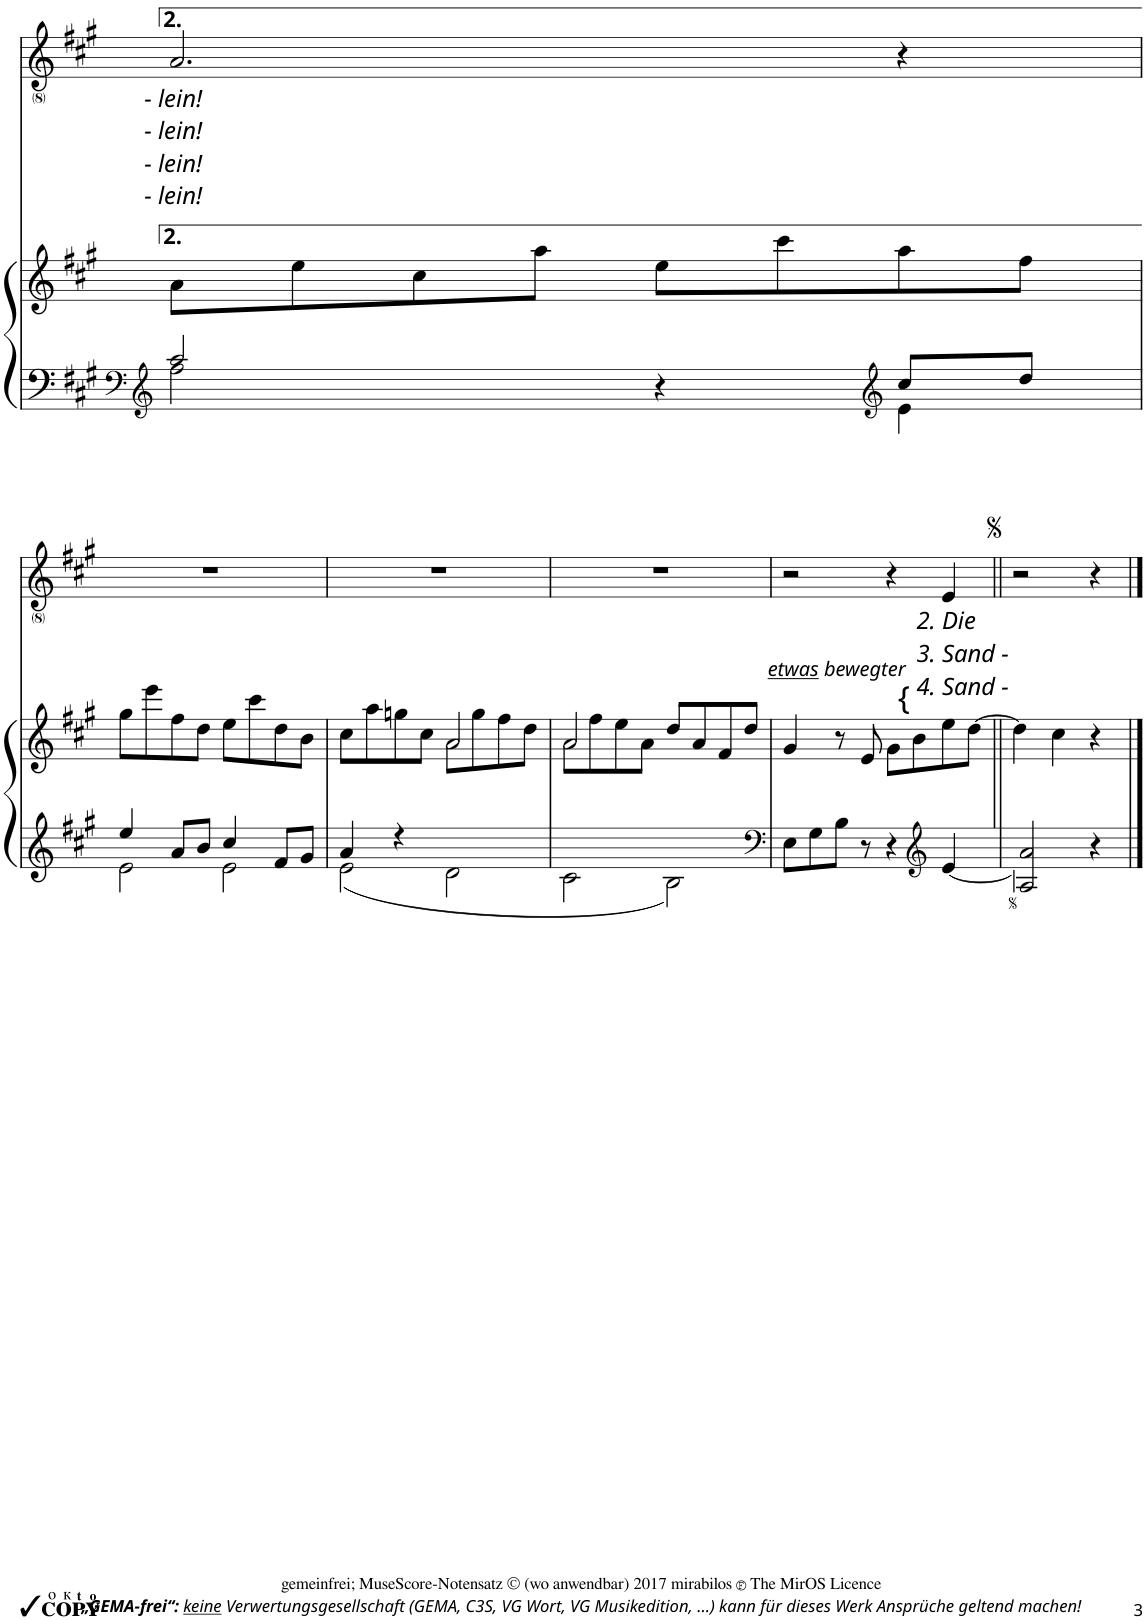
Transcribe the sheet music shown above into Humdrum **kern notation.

**kern	**kern	**kern	**text	**text	**text	**text
*part2	*part2	*part1	*part1	*part1	*part1	*part1
*staff3	*staff2	*staff1	*staff1	*staff1	*staff1	*staff1
*I"Clavier.	*	*I"Gesang.	*	*	*	*
!!LO:PB:g=z
*clefG2	*clefG2	*clefG2	*	*	*	*
*k[f#c#g#]	*k[f#c#g#]	*k[f#c#g#]	*	*	*	*
*M4/4	*M4/4	*M4/4	*	*	*	*
*met(c)	*met(c)	*met(c)	*	*	*	*
=19	=19	=19	=19	=19	=19	=19
*^	*	*	*	*	*	*
!	!	!	!	!LO:LY:b	!LO:LY:b	!LO:LY:b	!LO:LY:b
2c#/	2A\	8a\L	2.a/	- lein!	- lein!	- lein!	- lein!
.	.	8ee\	.	.	.	.	.
.	.	8cc#\	.	.	.	.	.
.	.	8aa\J	.	.	.	.	.
4r	4ryy	8ee\L	.	.	.	.	.
.	.	8ccc#\	.	.	.	.	.
*clefG2	*	*	*	*	*	*	*
8cc#/L	4e\	8aa\	4r	.	.	.	.
8dd/J	.	8ff#\J	.	.	.	.	.
!!LO:LB:g=z
=20	=20	=20	=20	=20	=20	=20	=20
4ee/	2e\	8gg#\L	1r	.	.	.	.
.	.	8eee\	.	.	.	.	.
8a/L	.	8ff#\	.	.	.	.	.
8b/J	.	8dd\J	.	.	.	.	.
4cc#/	2e\	8ee\L	.	.	.	.	.
.	.	8ccc#\	.	.	.	.	.
8f#/L	.	8dd\	.	.	.	.	.
8g#/J	.	8b\J	.	.	.	.	.
=21	=21	=21	=21	=21	=21	=21	=21
*	*	*^	*	*	*	*	*
4a/	2e\	8cc#\L	2ryy	1r	.	.	.	.
.	.	8aa\	.	.	.	.	.	.
4r	.	8ggn\	.	.	.	.	.	.
.	.	8cc#\J	.	.	.	.	.	.
2ryy	2d\	8a\L	2a/	.	.	.	.	.
.	.	8gg\	.	.	.	.	.	.
.	.	8ff#\	.	.	.	.	.	.
.	.	8dd\J	.	.	.	.	.	.
=22	=22	=22	=22	=22	=22	=22	=22	=22
1ryy	2c#\	8a\L	2a/	1r	.	.	.	.
.	.	8ff#\	.	.	.	.	.	.
.	.	8ee\	.	.	.	.	.	.
.	.	8a\J	.	.	.	.	.	.
.	2B\	8dd/L	2ryy	.	.	.	.	.
.	.	8a/	.	.	.	.	.	.
.	.	8f#/	.	.	.	.	.	.
.	.	8dd/J	.	.	.	.	.	.
*v	*v	*	*	*	*	*	*	*
*	*v	*v	*	*	*	*	*
=23	=23	=23	=23	=23	=23	=23
*clefF4	*	*	*	*	*	*
8E\L	4g#/	2r	.	.	.	.
8G#\	.	.	.	.	.	.
8B\J	8r	.	.	.	.	.
8r	8e/	.	.	.	.	.
!	!	!LO:TX:b:i:t=etwas	!	!	!	!
!	!	!LO:TX:b:t=bewegter	!	!	!	!
!	!	!LO:TX:b:t={	!	!	!	!
4r	8g#\L	4r	.	.	.	.
.	8b\	.	.	.	.	.
*clefG2	*	*	*	*	*	*
!	!	!	!LO:LY:b	!LO:LY:b	!LO:LY:b	!
[4e/	8ee\	4e/	2. Die	3. Sand -	4. Sand -	.
.	[8dd\J	.	.	.	.	.
=24||	=24||	=24||	=24||	=24||	=24||	=24||
*^	*	*	*	*	*	*
2A/ 2a/	4e\]	4dd\]	2r	.	.	.	.
.	2ryy	4cc#\	.	.	.	.	.
4r	.	4r	4r	.	.	.	.
*v	*v	*	*	*	*	*	*
==	==	==	==	==	==	==
*-	*-	*-	*-	*-	*-	*-
